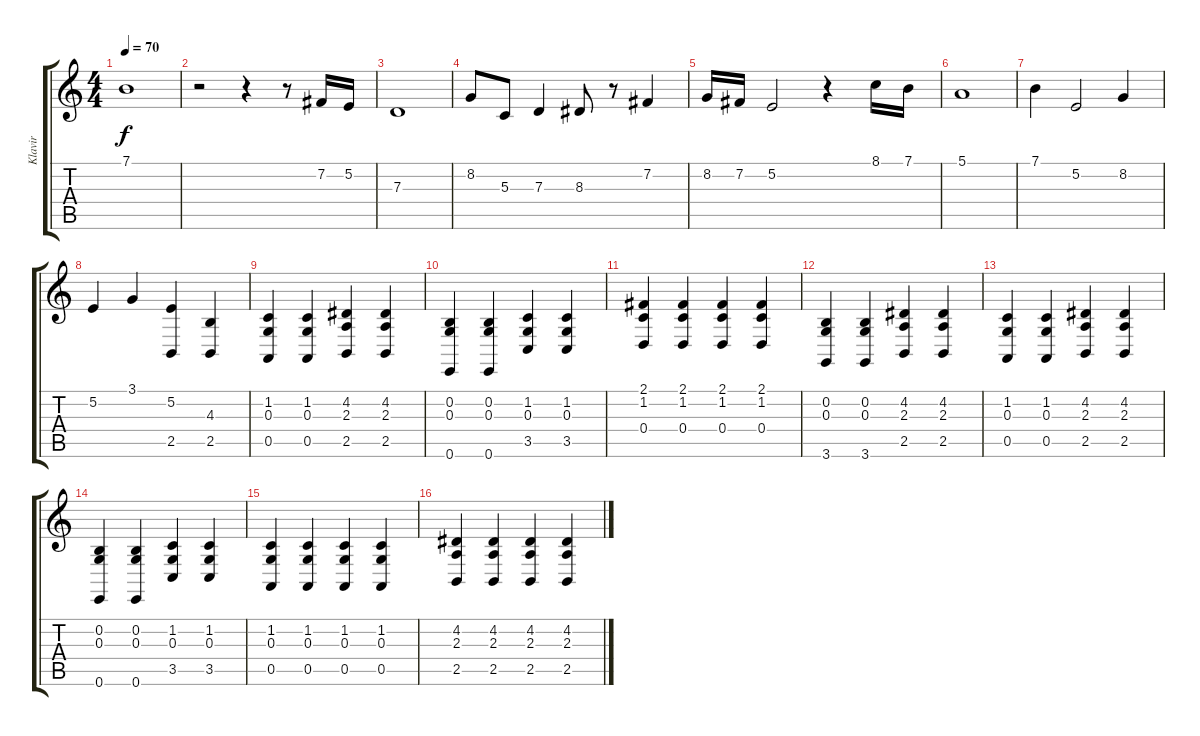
\track ("Klavir" "Klavir") {instrument brightacousticpiano}
\staff {score tabs}
\tuning (E4 B3 G3 D3 A2 E2) {hide}
\ts (4 4)
\tempo 70
\clef g2
\ks c
7.1.1{dy f} |
r.2 r.4 r.8 7.2.16 5.2.16 |
7.3.1 |
8.2.8 5.3.8 7.3.4 8.3.8 r.8 7.2.4 |
8.2.16 7.2.16 5.2.2 r.4 8.1.16 7.1.16 |
5.1.1 |
7.1.4 5.2.2 8.2.4 |
5.2.4 3.1.4 (5.2 2.5).4 (4.3 2.5).4 |
(1.2 0.3 0.5).4 (1.2 0.3 0.5).4 (4.2 2.3 2.5).4 (4.2 2.3 2.5).4 |
(0.2 0.3 0.6).4 (0.2 0.3 0.6).4 (1.2 0.3 3.5).4 (1.2 0.3 3.5).4 |
(2.1 1.2 0.4).4 (2.1 1.2 0.4).4 (2.1 1.2 0.4).4 (2.1 1.2 0.4).4 |
(0.2 0.3 3.6).4 (0.2 0.3 3.6).4 (4.2 2.3 2.5).4 (4.2 2.3 2.5).4 |
(1.2 0.3 0.5).4 (1.2 0.3 0.5).4 (4.2 2.3 2.5).4 (4.2 2.3 2.5).4 |
(0.2 0.3 0.6).4 (0.2 0.3 0.6).4 (1.2 0.3 3.5).4 (1.2 0.3 3.5).4 |
(1.2 0.3 0.5).4 (1.2 0.3 0.5).4 (1.2 0.3 0.5).4 (1.2 0.3 0.5).4 |
(4.2 2.3 2.5).4 (4.2 2.3 2.5).4 (4.2 2.3 2.5).4 (4.2 2.3 2.5).4
